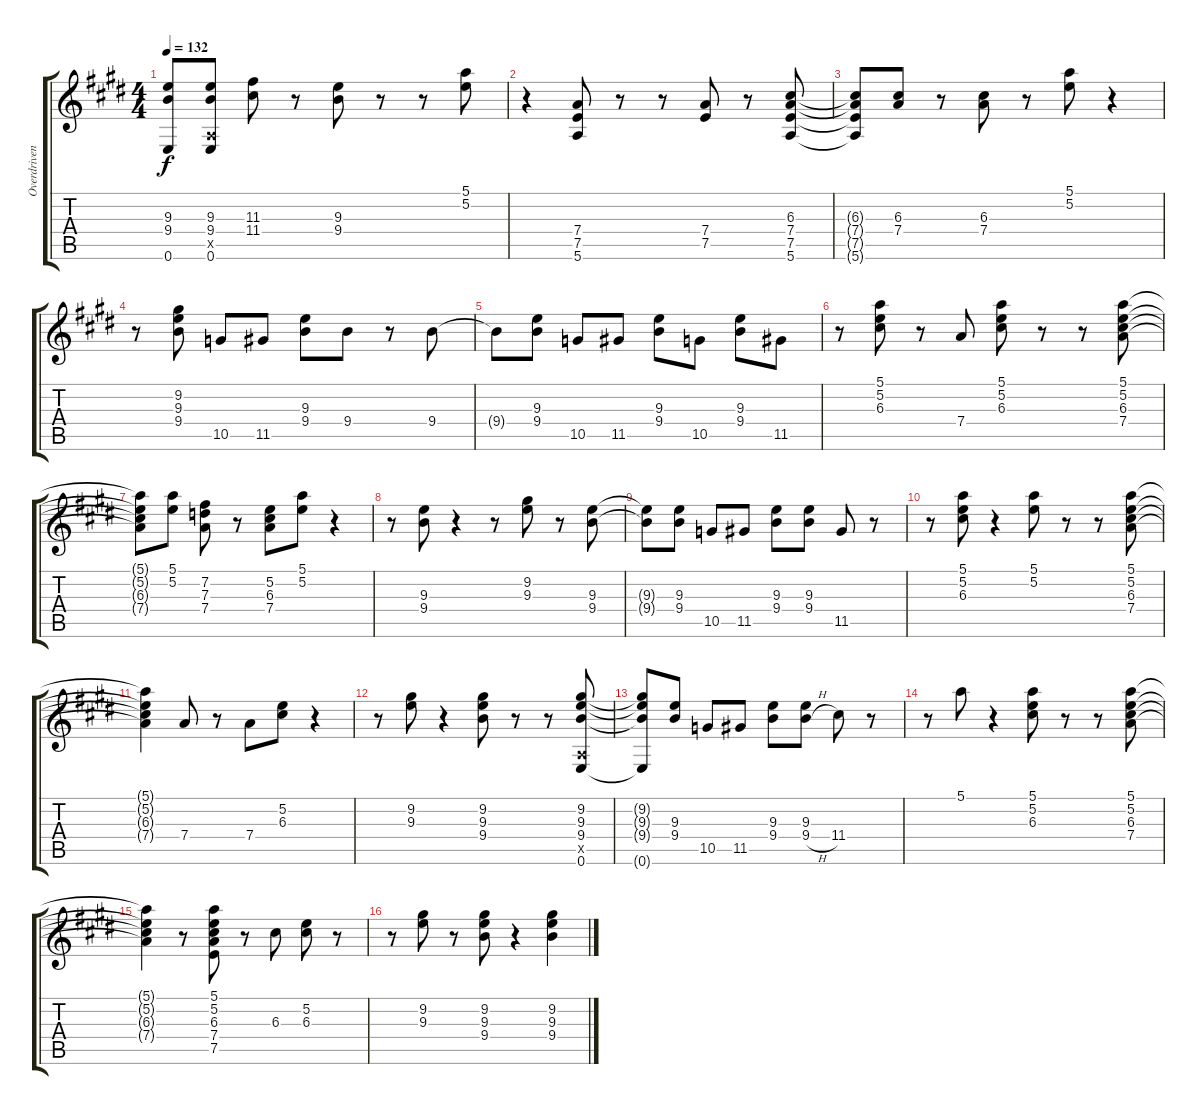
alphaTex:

\track ("Overdriven Rythm [Guitar VI] " "Overdriven") {instrument overdrivenguitar}
\staff {score tabs}
\tuning (E4 B3 G3 D3 A2 E2) {hide}
\ts (4 4)
\tempo 132
\clef g2
\ks e
(9.3{t} 9.4{t} 0.6{t}).8{dy f} (9.3 9.4 0.5{x} 0.6).8 (11.3 11.4).8 r.8 (9.3 9.4).8 r.8 r.8 (5.1 5.2).8 |
r.4 (7.4 7.5 5.6).8 r.8 r.8 (7.4 7.5).8 r.8 (6.3 7.4 7.5 5.6).8 |
(6.3{t} 7.4{t} 7.5{t} 5.6{t}).8 (6.3 7.4).8 r.8 (6.3 7.4).8 r.8 (5.1 5.2).8 r.4 |
r.8 (9.2 9.3 9.4).8 10.5.8 11.5.8 (9.3 9.4).8 9.4.8 r.8 9.4.8 |
9.4{t}.8 (9.3 9.4).8 10.5.8 11.5.8 (9.3 9.4).8 10.5.8 (9.3 9.4).8 11.5.8 |
r.8 (5.1 5.2 6.3).8 r.8 7.4.8 (5.1 5.2 6.3).8 r.8 r.8 (5.1 5.2 6.3 7.4).8 |
(5.1{t} 5.2{t} 6.3{t} 7.4{t}).8 (5.1 5.2).8 (7.2 7.3 7.4).8 r.8 (5.2 6.3 7.4).8 (5.1 5.2).8 r.4 |
r.8 (9.3 9.4).8 r.4 r.8 (9.2 9.3).8 r.8 (9.3 9.4).8 |
(9.3{t} 9.4{t}).8 (9.3 9.4).8 10.5.8 11.5.8 (9.3 9.4).8 (9.3 9.4).8 11.5.8 r.8 |
r.8 (5.1 5.2 6.3).8 r.4 (5.1 5.2).8 r.8 r.8 (5.1 5.2 6.3 7.4).8 |
(5.1{t} 5.2{t} 6.3{t} 7.4{t}).4 7.4.8 r.8 7.4.8 (5.2 6.3).8 r.4 |
r.8 (9.2 9.3).8 r.4 (9.2 9.3 9.4).8 r.8 r.8 (9.2 9.3 9.4 0.5{x} 0.6).8 |
(9.2{t} 9.3{t} 9.4{t} 0.6{t}).8 (9.3 9.4).8 10.5.8 11.5.8 (9.3 9.4).8 (9.3 9.4{h}).8 11.4.8 r.8 |
r.8 5.1.8 r.4 (5.1 5.2 6.3).8 r.8 r.8 (5.1 5.2 6.3 7.4).8 |
(5.1{t} 5.2{t} 6.3{t} 7.4{t}).4 r.8 (5.1 5.2 6.3 7.4 7.5).8 r.8 6.3.8 (5.2 6.3).8 r.8 |
r.8 (9.2 9.3).8 r.8 (9.2 9.3 9.4).8 r.4 (9.2 9.3 9.4).4
